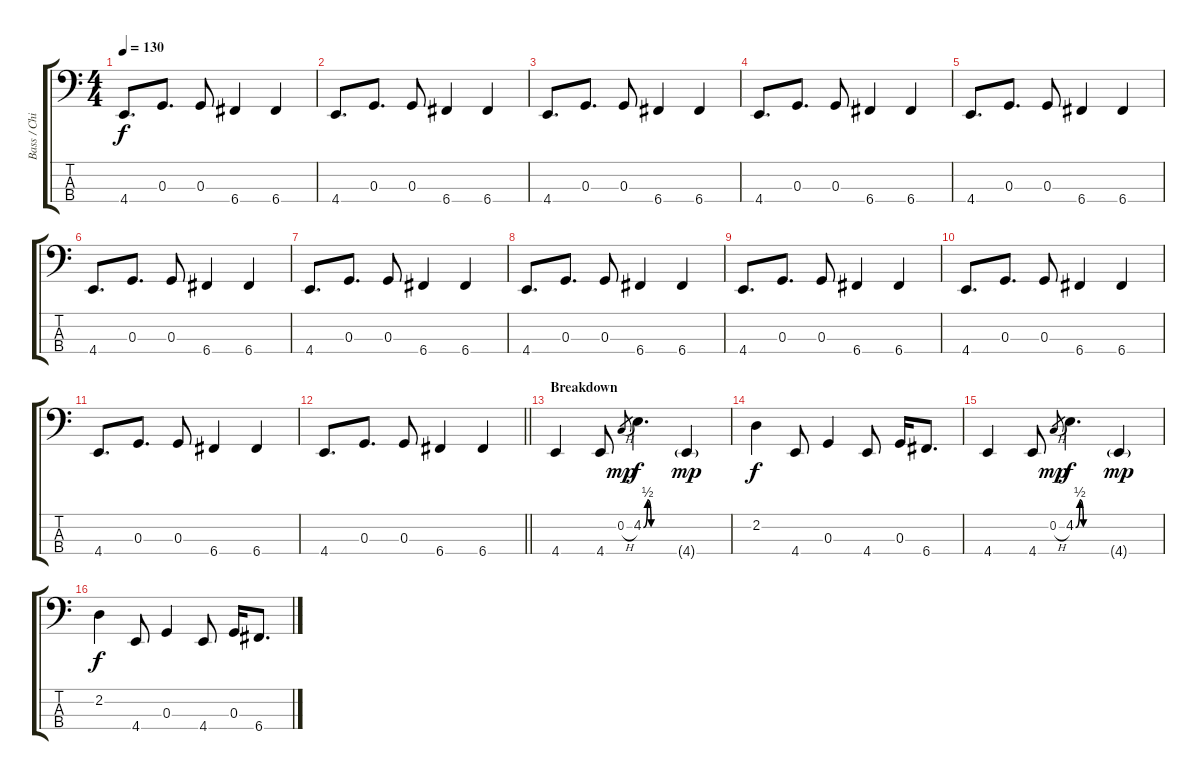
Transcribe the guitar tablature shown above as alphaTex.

\track ("Bass / Chi Cheng" "Bass / Chi") {instrument electricbassfinger}
\staff {score tabs}
\tuning (F2 C2 G1 C1) {hide}
\ts (4 4)
\tempo 130
\clef f4
\ks c
4.4.8{d dy f} 0.3.8{d} 0.3.8 6.4.4 6.4.4 |
4.4.8{d} 0.3.8{d} 0.3.8 6.4.4 6.4.4 |
4.4.8{d} 0.3.8{d} 0.3.8 6.4.4 6.4.4 |
4.4.8{d} 0.3.8{d} 0.3.8 6.4.4 6.4.4 |
4.4.8{d} 0.3.8{d} 0.3.8 6.4.4 6.4.4 |
4.4.8{d} 0.3.8{d} 0.3.8 6.4.4 6.4.4 |
4.4.8{d} 0.3.8{d} 0.3.8 6.4.4 6.4.4 |
4.4.8{d} 0.3.8{d} 0.3.8 6.4.4 6.4.4 |
4.4.8{d} 0.3.8{d} 0.3.8 6.4.4 6.4.4 |
4.4.8{d} 0.3.8{d} 0.3.8 6.4.4 6.4.4 |
4.4.8{d} 0.3.8{d} 0.3.8 6.4.4 6.4.4 |
\barLineRight lightlight
4.4.8{d} 0.3.8{d} 0.3.8 6.4.4 6.4.4 |
\section ("" "Breakdown")
4.4.4 4.4.8 0.2{h}.8{gr dy mp} 4.2{be (custom 0 0 8 2 15 0 60 0)}.4{d dy f} 4.4{g}.4{dy mp} |
2.2.4{dy f} 4.4.8 0.3.4 4.4.8 0.3.16 6.4.8{d} |
4.4.4 4.4.8 0.2{h}.8{gr dy mp} 4.2{be (custom 0 0 8 2 15 0 60 0)}.4{d dy f} 4.4{g}.4{dy mp} |
2.2.4{dy f} 4.4.8 0.3.4 4.4.8 0.3.16 6.4.8{d}
